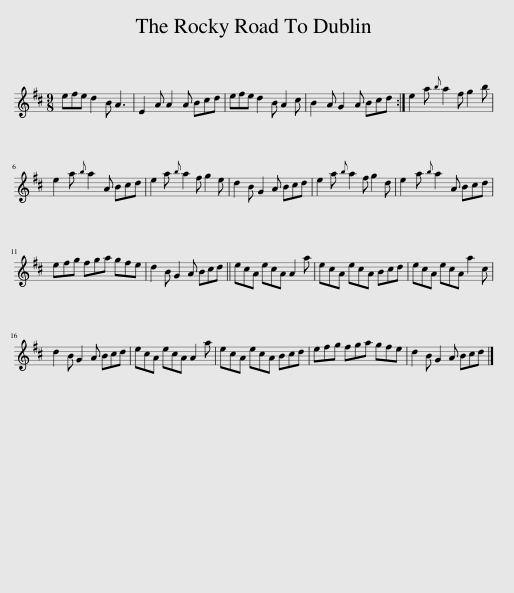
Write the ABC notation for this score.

X:1
L:1/8
M:9/8
I:linebreak $
K:D
V:1 treble
V:1
 efe d2 B A3 | E2 A A2 A Bcd | efe d2 B A2 c | B2 A G2 A Bcd :| e2 a{b} a2 f g2 b |$ %5
 e2 a{b} a2 A Bcd | e2 a{b} a2 f g2 e | d2 B G2 A Bcd | e2 a{b} a2 f g2 d | e2 a{b} a2 A Bcd |$ %10
 efg fga gfe | d2 B G2 A Bcd || ecA ecA A2 a | ecA ecA Bcd | ecA ecA a2 c |$ %15
 d2 B G2 A Bcd | ecA ecA A2 a | ecA ecA Bcd | efg fga gfe | d2 B G2 A Bcd |] %20
